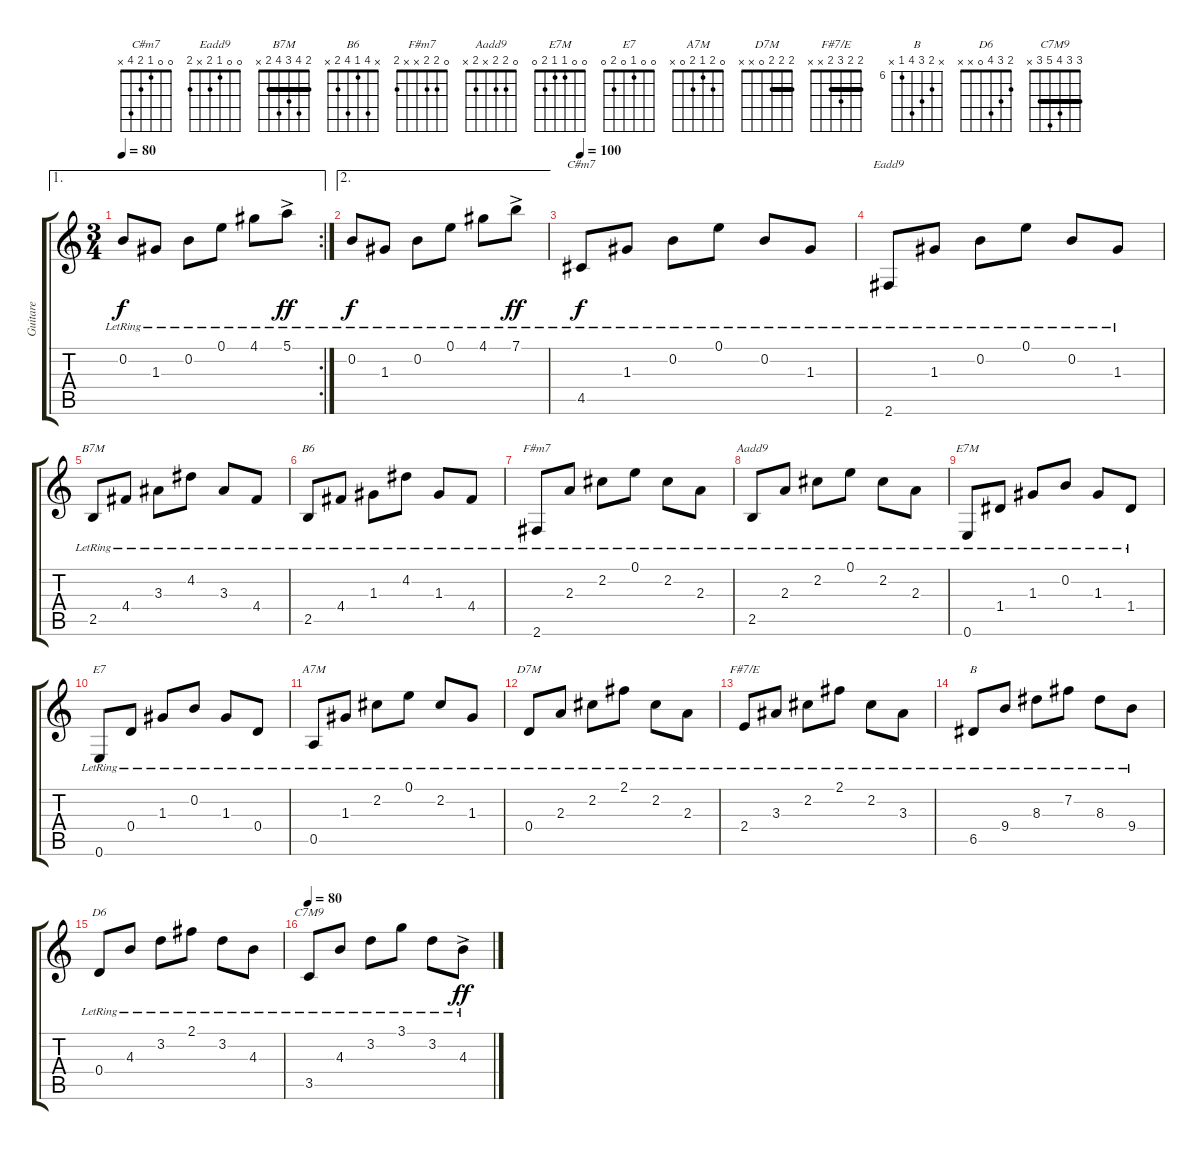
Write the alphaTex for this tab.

\track ("Guitare" "Guitare") {instrument acousticguitarnylon}
\staff {score tabs}
\tuning (E4 B3 G3 D3 A2 E2) {hide}
\chord ("C#m7" 0 0 1 2 4 x)
\chord ("Eadd9" 0 0 1 2 x 2)
\chord ("B7M" 2 4 3 4 2 x) {barre 2}
\chord ("B6" x 4 1 4 2 x)
\chord ("F#m7" 0 2 2 x x 2)
\chord ("Aadd9" 0 2 2 x 2 x)
\chord ("E7M" 0 0 1 1 2 0)
\chord ("E7" 0 0 1 0 2 0)
\chord ("A7M" 0 2 1 2 0 x)
\chord ("D7M" 2 2 2 0 x x) {barre 2}
\chord ("F#7/E" 2 2 3 2 x x) {barre 2}
\chord ("B" x 7 8 9 6 x) {firstfret 6}
\chord ("D6" 2 3 4 0 x x)
\chord ("C7M9" 3 3 4 5 3 x) {barre 3}
\ae 1
\rc 2
\ts (3 4)
\tempo 80
\clef g2
\ks c
0.2{lr}.8{dy f} 1.3{lr}.8 0.2{lr}.8 0.1{lr}.8 4.1{lr}.8 5.1{ac lr}.8{dy ff} |
\ae 2
0.2{lr}.8{dy f} 1.3{lr}.8 0.2{lr}.8 0.1{lr}.8 4.1{lr}.8 7.1{ac lr}.8{dy ff} |
\tempo 100
4.5{lr}.8{ch "C#m7" dy f} 1.3{lr}.8 0.2{lr}.8 0.1{lr}.8 0.2{lr}.8 1.3{lr}.8 |
2.6{lr}.8{ch "Eadd9"} 1.3{lr}.8 0.2{lr}.8 0.1{lr}.8 0.2{lr}.8 1.3{lr}.8 |
2.5{lr}.8{ch "B7M"} 4.4{lr}.8 3.3{lr}.8 4.2{lr}.8 3.3{lr}.8 4.4{lr}.8 |
2.5{lr}.8{ch "B6"} 4.4{lr}.8 1.3{lr}.8 4.2{lr}.8 1.3{lr}.8 4.4{lr}.8 |
2.6{lr}.8{ch "F#m7"} 2.3{lr}.8 2.2{lr}.8 0.1{lr}.8 2.2{lr}.8 2.3{lr}.8 |
2.5{lr}.8{ch "Aadd9"} 2.3{lr}.8 2.2{lr}.8 0.1{lr}.8 2.2{lr}.8 2.3{lr}.8 |
0.6{lr}.8{ch "E7M"} 1.4{lr}.8 1.3{lr}.8 0.2{lr}.8 1.3{lr}.8 1.4{lr}.8 |
0.6{lr}.8{ch "E7"} 0.4{lr}.8 1.3{lr}.8 0.2{lr}.8 1.3{lr}.8 0.4{lr}.8 |
0.5{lr}.8{ch "A7M"} 1.3{lr}.8 2.2{lr}.8 0.1{lr}.8 2.2{lr}.8 1.3{lr}.8 |
0.4{lr}.8{ch "D7M"} 2.3{lr}.8 2.2{lr}.8 2.1{lr}.8 2.2{lr}.8 2.3{lr}.8 |
2.4{lr}.8{ch "F#7/E"} 3.3{lr}.8 2.2{lr}.8 2.1{lr}.8 2.2{lr}.8 3.3{lr}.8 |
6.5{lr}.8{ch "B"} 9.4{lr}.8 8.3{lr}.8 7.2{lr}.8 8.3{lr}.8 9.4{lr}.8 |
0.4{lr}.8{ch "D6"} 4.3{lr}.8 3.2{lr}.8 2.1{lr}.8 3.2{lr}.8 4.3{lr}.8 |
\tempo 80
3.5{lr}.8{ch "C7M9"} 4.3{lr}.8 3.2{lr}.8 3.1{lr}.8 3.2{lr}.8 4.3{ac lr}.8{dy ff}
